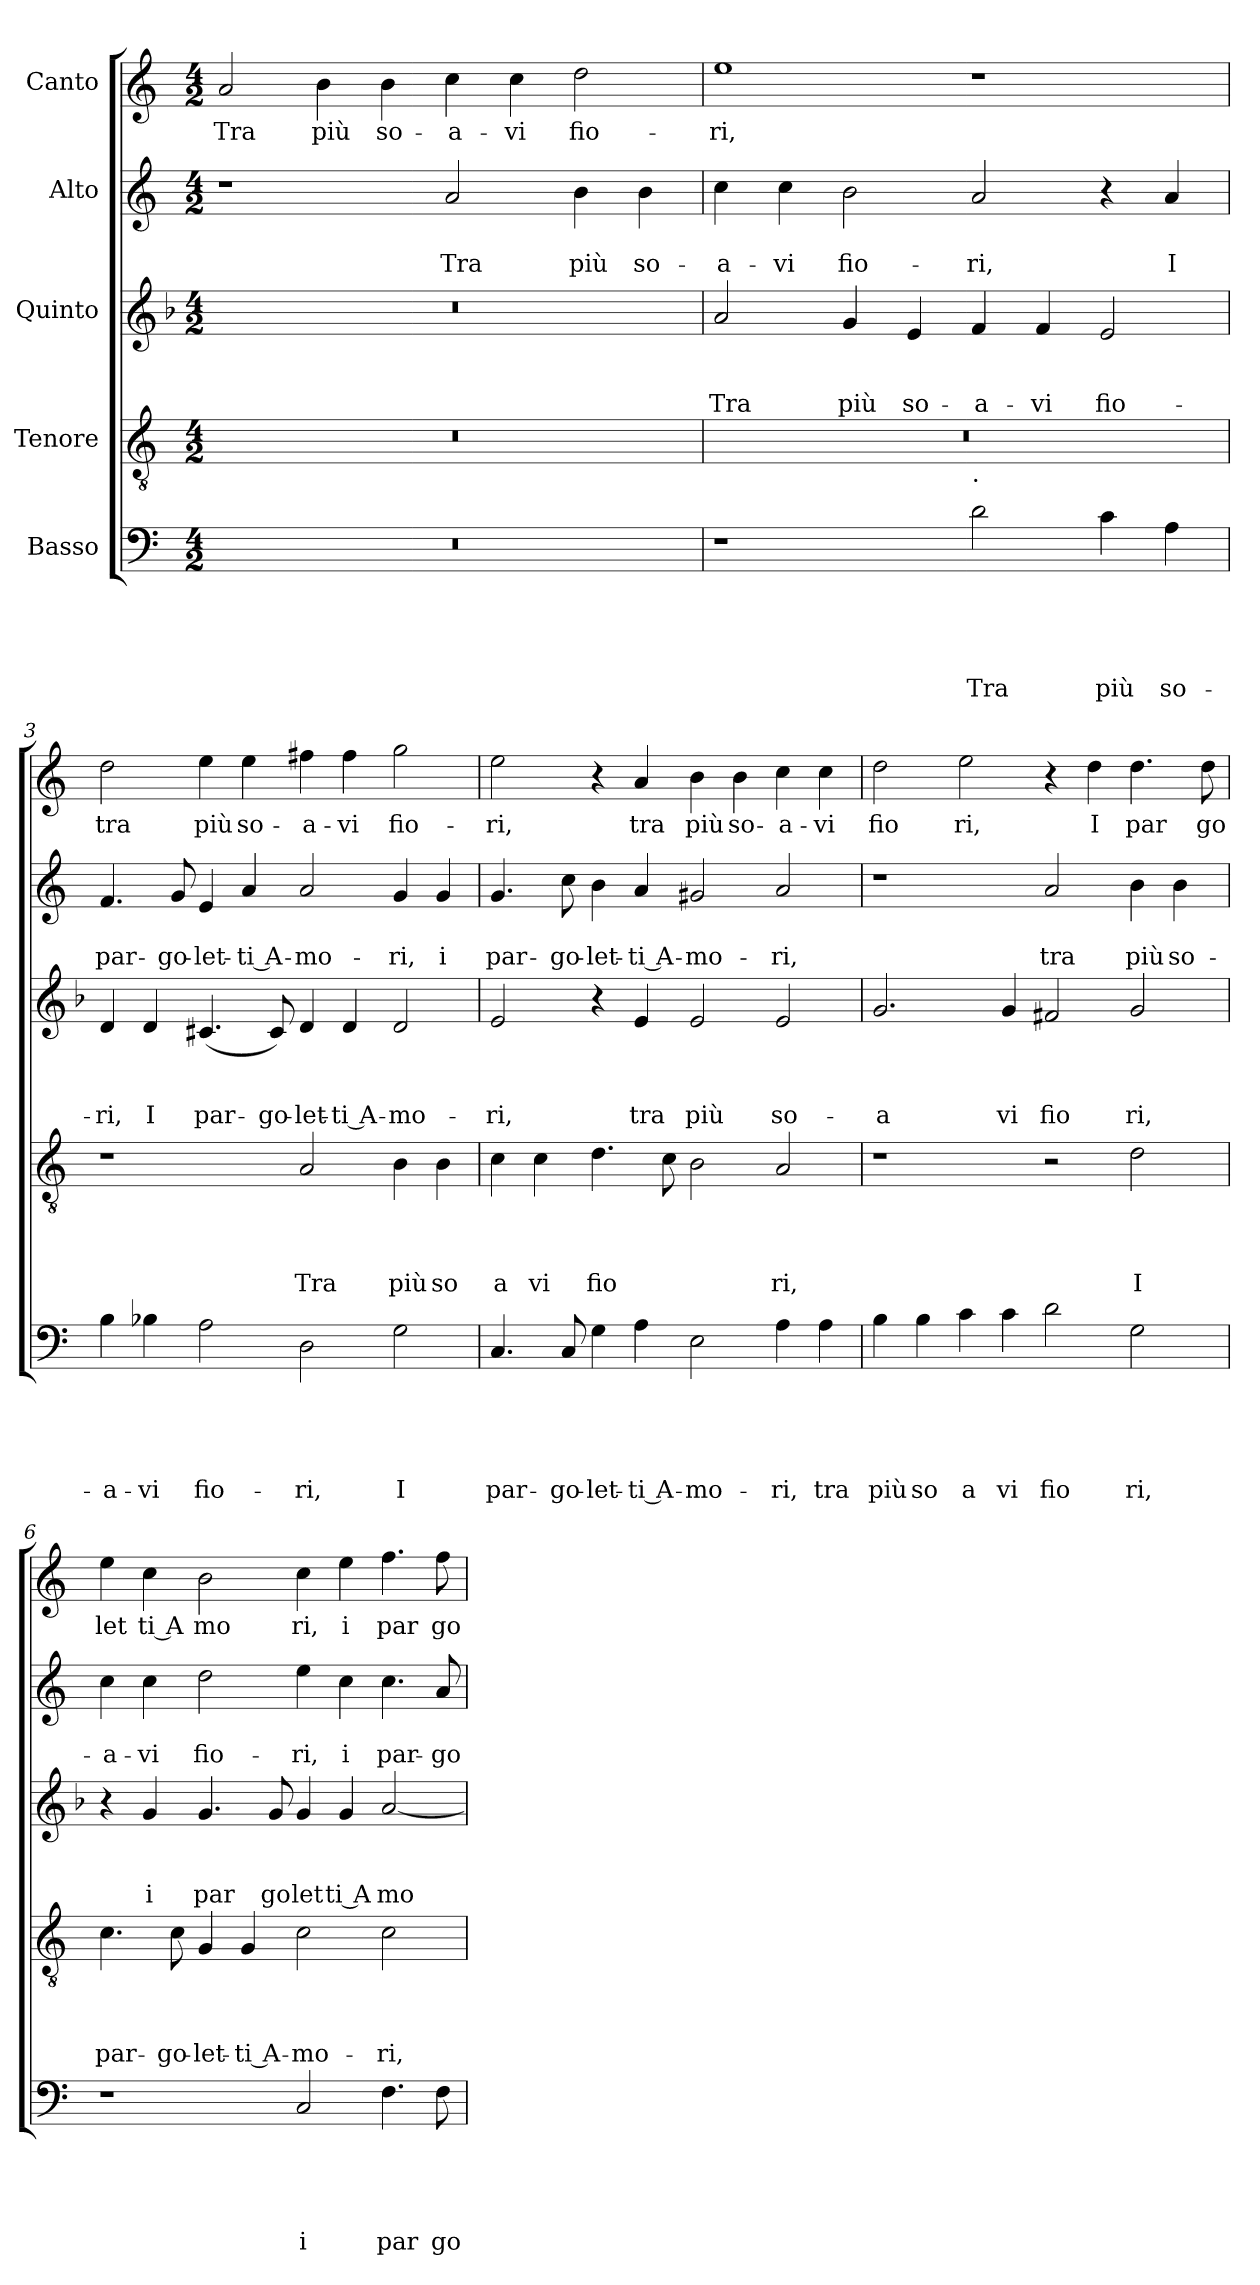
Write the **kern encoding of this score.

**kern	**text	**text	**text	**text	**text	**kern	**text	**text	**text	**text	**kern	**text	**text	**text	**kern	**text	**text	**kern	**text
*part5	*part5	*part5	*part5	*part5	*part5	*part4	*part4	*part4	*part4	*part4	*part3	*part3	*part3	*part3	*part2	*part2	*part2	*part1	*part1
*staff5	*staff5	*staff5	*staff5	*staff5	*staff5	*staff4	*staff4	*staff4	*staff4	*staff4	*staff3	*staff3	*staff3	*staff3	*staff2	*staff2	*staff2	*staff1	*staff1
*I"Basso	*	*	*	*	*	*I"Tenore	*	*	*	*	*I"Quinto	*	*	*	*I"Alto	*	*	*I"Canto	*
*clefF4	*	*	*	*	*	*clefGv2	*	*	*	*	*clefG2	*	*	*	*clefG2	*	*	*clefG2	*
*ITrd-3c-5	*	*	*	*	*	*ITrd-3c-5	*	*	*	*	*	*	*	*	*ITrd-3c-5	*	*	*ITrd-3c-5	*
*k[b-]	*	*	*	*	*	*k[b-]	*	*	*	*	*k[b-]	*	*	*	*k[b-]	*	*	*k[b-]	*
*F:	*	*	*	*	*	*F:	*	*	*	*	*F:	*	*	*	*F:	*	*	*F:	*
*M4/2	*	*	*	*	*	*M4/2	*	*	*	*	*M4/2	*	*	*	*M4/2	*	*	*M4/2	*
=1	=1	=1	=1	=1	=1	=1	=1	=1	=1	=1	=1	=1	=1	=1	=1	=1	=1	=1	=1
!	!	!	!	!	!	!	!	!	!	!	!	!	!	!	!	!	!	!	!LO:LY:b
0r	.	.	.	.	.	0r	.	.	.	.	0r	.	.	.	1r	.	.	2dd/	Tra
!	!	!	!	!	!	!	!	!	!	!	!	!	!	!	!	!	!	!	!LO:LY:b
.	.	.	.	.	.	.	.	.	.	.	.	.	.	.	.	.	.	4ee\	più
!	!	!	!	!	!	!	!	!	!	!	!	!	!	!	!	!	!	!	!LO:LY:b
.	.	.	.	.	.	.	.	.	.	.	.	.	.	.	.	.	.	4ee\	so-
!	!	!	!	!	!	!	!	!	!	!	!	!	!	!	!	!	!LO:LY:b	!	!LO:LY:b
.	.	.	.	.	.	.	.	.	.	.	.	.	.	.	2dd/	.	Tra	4ff\	-a-
!	!	!	!	!	!	!	!	!	!	!	!	!	!	!	!	!	!	!	!LO:LY:b
.	.	.	.	.	.	.	.	.	.	.	.	.	.	.	.	.	.	4ff\	-vi
!	!	!	!	!	!	!	!	!	!	!	!	!	!	!	!	!	!LO:LY:b	!	!LO:LY:b
.	.	.	.	.	.	.	.	.	.	.	.	.	.	.	4ee\	.	più	2gg\	fio-
!	!	!	!	!	!	!	!	!	!	!	!	!	!	!	!	!	!LO:LY:b	!	!
.	.	.	.	.	.	.	.	.	.	.	.	.	.	.	4ee\	.	so-	.	.
=2	=2	=2	=2	=2	=2	=2	=2	=2	=2	=2	=2	=2	=2	=2	=2	=2	=2	=2	=2
!	!	!	!	!	!	!	!	!	!	!	!	!	!	!LO:LY:b	!	!	!LO:LY:b	!	!LO:LY:b
*	*	*	*	*	*	*^	*	*	*	*	*	*	*	*	*	*	*	*	*
1r	.	.	.	.	.	0r	1ryy	.	.	.	.	2a/	.	.	Tra	4ff\	.	-a-	1aa	-ri,
!	!	!	!	!	!	!	!	!	!	!	!	!	!	!	!	!	!	!LO:LY:b	!	!
.	.	.	.	.	.	.	.	.	.	.	.	.	.	.	.	4ff\	.	-vi	.	.
!	!	!	!	!	!	!	!	!	!	!	!	!	!	!	!LO:LY:b	!	!	!LO:LY:b	!	!
.	.	.	.	.	.	.	.	.	.	.	.	4g/	.	.	più	2ee\	.	fio-	.	.
!	!	!	!	!	!	!	!	!	!	!	!	!	!	!	!LO:LY:b	!	!	!	!	!
.	.	.	.	.	.	.	.	.	.	.	.	4e/	.	.	so-	.	.	.	.	.
!	!	!	!	!	!	!	!LO:TX:b:t=.	!	!	!	!	!	!	!	!	!	!	!	!	!
!	!	!	!	!	!LO:LY:b	!	!	!	!	!	!	!	!	!	!LO:LY:b	!	!	!LO:LY:b	!	!
2g\	.	.	.	.	Tra	.	1ryy	.	.	.	.	4f/	.	.	-a-	2dd/	.	-ri,	1r	.
!	!	!	!	!	!	!	!	!	!	!	!	!	!	!	!LO:LY:b	!	!	!	!	!
.	.	.	.	.	.	.	.	.	.	.	.	4f/	.	.	-vi	.	.	.	.	.
!	!	!	!	!	!LO:LY:b	!	!	!	!	!	!	!	!	!	!LO:LY:b	!	!	!	!	!
4f\	.	.	.	.	più	.	.	.	.	.	.	2e/	.	.	fio-	4r	.	.	.	.
!	!	!	!	!	!LO:LY:b	!	!	!	!	!	!	!	!	!	!	!	!	!LO:LY:b	!	!
4d\	.	.	.	.	so-	.	.	.	.	.	.	.	.	.	.	4dd/	.	I	.	.
=3	=3	=3	=3	=3	=3	=3	=3	=3	=3	=3	=3	=3	=3	=3	=3	=3	=3	=3	=3	=3
!	!	!	!	!	!LO:LY:b	!	!	!	!	!	!	!	!	!	!LO:LY:b	!	!	!LO:LY:b	!	!LO:LY:b
*	*	*	*	*	*	*v	*v	*	*	*	*	*	*	*	*	*	*	*	*	*
4e\	.	.	.	.	-a-	1r	.	.	.	.	4d/	.	.	-ri,	4.b-/	.	par-	2gg\	tra
!	!	!	!	!	!LO:LY:b	!	!	!	!	!	!	!	!	!LO:LY:b	!	!	!	!	!
4e-X\	.	.	.	.	-vi	.	.	.	.	.	4d/	.	.	I	.	.	.	.	.
!	!	!	!	!	!	!	!	!	!	!	!	!	!	!	!	!	!LO:LY:b	!	!
.	.	.	.	.	.	.	.	.	.	.	.	.	.	.	8cc/	.	-go-	.	.
!	!	!	!	!	!LO:LY:b	!	!	!	!	!	!	!	!	!LO:LY:b	!	!	!LO:LY:b	!	!LO:LY:b
2d\	.	.	.	.	fio-	.	.	.	.	.	(4.c#X/	.	.	par-	4a/	.	-let-	4aa\	più
!	!	!	!	!	!	!	!	!	!	!	!	!	!	!	!	!	!LO:LY:b:rj	!	!LO:LY:b
.	.	.	.	.	.	.	.	.	.	.	.	.	.	.	4dd/	.	-ti A-	4aa\	so-
!	!	!	!	!	!	!	!	!	!	!	!	!	!	!LO:LY:b	!	!	!	!	!
.	.	.	.	.	.	.	.	.	.	.	8c#/)	.	.	-go-	.	.	.	.	.
!	!	!	!	!	!LO:LY:b	!	!	!	!	!LO:LY:b	!	!	!	!LO:LY:b	!	!	!LO:LY:b	!	!LO:LY:b
2G\	.	.	.	.	-ri,	2d/	.	.	.	Tra	4d/	.	.	-let-	2dd/	.	-mo-	4bbn\	-a-
!	!	!	!	!	!	!	!	!	!	!	!	!	!	!LO:LY:b:rj	!	!	!	!	!LO:LY:b
.	.	.	.	.	.	.	.	.	.	.	4d/	.	.	-ti A-	.	.	.	4bb\	-vi
!	!	!	!	!	!LO:LY:b	!	!	!	!	!LO:LY:b	!	!	!	!LO:LY:b	!	!	!LO:LY:b	!	!LO:LY:b
2c\	.	.	.	.	I	4e\	.	.	.	più	2d/	.	.	-mo-	4cc/	.	-ri,	2ccc\	fio-
!	!	!	!	!	!	!	!	!	!	!LO:LY:b	!	!	!	!	!	!	!LO:LY:b	!	!
.	.	.	.	.	.	4e\	.	.	.	so	.	.	.	.	4cc/	.	i	.	.
=4	=4	=4	=4	=4	=4	=4	=4	=4	=4	=4	=4	=4	=4	=4	=4	=4	=4	=4	=4
!	!	!	!	!	!LO:LY:b	!	!	!	!	!LO:LY:b	!	!	!	!LO:LY:b	!	!	!LO:LY:b	!	!LO:LY:b
4.F/	.	.	.	.	par-	4f\	.	.	.	a	2e/	.	.	-ri,	4.cc/	.	par-	2aa\	-ri,
!	!	!	!	!	!	!	!	!	!	!LO:LY:b	!	!	!	!	!	!	!	!	!
.	.	.	.	.	.	4f\	.	.	.	vi	.	.	.	.	.	.	.	.	.
!	!	!	!	!	!LO:LY:b	!	!	!	!	!	!	!	!	!	!	!	!LO:LY:b	!	!
8F/	.	.	.	.	-go-	.	.	.	.	.	.	.	.	.	8ff\	.	-go-	.	.
!	!	!	!	!	!LO:LY:b	!	!	!	!	!LO:LY:b	!	!	!	!	!	!	!LO:LY:b	!	!
4c\	.	.	.	.	-let-	4.g\	.	.	.	fio	4r	.	.	.	4ee\	.	-let-	4r	.
!	!	!	!	!	!LO:LY:b:rj	!	!	!	!	!	!	!	!	!LO:LY:b	!	!	!LO:LY:b:rj	!	!LO:LY:b
4d\	.	.	.	.	-ti A-	.	.	.	.	.	4e/	.	.	tra	4dd/	.	-ti A-	4dd/	tra
.	.	.	.	.	.	8f\	.	.	.	.	.	.	.	.	.	.	.	.	.
!	!	!	!	!	!LO:LY:b	!	!	!	!	!	!	!	!	!LO:LY:b	!	!	!LO:LY:b	!	!LO:LY:b
2A\	.	.	.	.	-mo-	2e\	.	.	.	.	2e/	.	.	più	2cc#X/	.	-mo-	4ee\	più
!	!	!	!	!	!	!	!	!	!	!	!	!	!	!	!	!	!	!	!LO:LY:b
.	.	.	.	.	.	.	.	.	.	.	.	.	.	.	.	.	.	4ee\	so-
!	!	!	!	!	!LO:LY:b	!	!	!	!	!LO:LY:b	!	!	!	!LO:LY:b	!	!	!LO:LY:b	!	!LO:LY:b
4d\	.	.	.	.	-ri,	2d/	.	.	.	ri,	2e/	.	.	so-	2dd/	.	-ri,	4ff\	-a-
!	!	!	!	!	!LO:LY:b	!	!	!	!	!	!	!	!	!	!	!	!	!	!LO:LY:b
4d\	.	.	.	.	tra	.	.	.	.	.	.	.	.	.	.	.	.	4ff\	-vi
!!LO:LB:g=z
=5	=5	=5	=5	=5	=5	=5	=5	=5	=5	=5	=5	=5	=5	=5	=5	=5	=5	=5	=5
!	!	!	!	!	!LO:LY:b	!	!	!	!	!	!	!	!	!LO:LY:b	!	!	!	!	!LO:LY:b
4e\	.	.	.	.	più	1r	.	.	.	.	2.g/	.	.	-a	1r	.	.	2gg\	fio
!	!	!	!	!	!LO:LY:b	!	!	!	!	!	!	!	!	!	!	!	!	!	!
4e\	.	.	.	.	so	.	.	.	.	.	.	.	.	.	.	.	.	.	.
!	!	!	!	!	!LO:LY:b	!	!	!	!	!	!	!	!	!	!	!	!	!	!LO:LY:b
4f\	.	.	.	.	a	.	.	.	.	.	.	.	.	.	.	.	.	2aa\	ri,
!	!	!	!	!	!LO:LY:b	!	!	!	!	!	!	!	!	!LO:LY:b	!	!	!	!	!
4f\	.	.	.	.	vi	.	.	.	.	.	4g/	.	.	vi	.	.	.	.	.
!	!	!	!	!	!LO:LY:b	!	!	!	!	!	!	!	!	!LO:LY:b	!	!	!LO:LY:b	!	!
2g\	.	.	.	.	fio	2r	.	.	.	.	2f#X/	.	.	fio	2dd/	.	tra	4r	.
!	!	!	!	!	!	!	!	!	!	!	!	!	!	!	!	!	!	!	!LO:LY:b
.	.	.	.	.	.	.	.	.	.	.	.	.	.	.	.	.	.	4gg\	I
!	!	!	!	!	!LO:LY:b	!	!	!	!	!LO:LY:b	!	!	!	!LO:LY:b	!	!	!LO:LY:b	!	!LO:LY:b
2c\	.	.	.	.	ri,	2g\	.	.	.	I	2g/	.	.	ri,	4ee\	.	più	4.gg\	par
!	!	!	!	!	!	!	!	!	!	!	!	!	!	!	!	!	!LO:LY:b	!	!
.	.	.	.	.	.	.	.	.	.	.	.	.	.	.	4ee\	.	so-	.	.
!	!	!	!	!	!	!	!	!	!	!	!	!	!	!	!	!	!	!	!LO:LY:b
.	.	.	.	.	.	.	.	.	.	.	.	.	.	.	.	.	.	8gg\	go
=6	=6	=6	=6	=6	=6	=6	=6	=6	=6	=6	=6	=6	=6	=6	=6	=6	=6	=6	=6
!	!	!	!	!	!	!	!	!	!	!LO:LY:b	!	!	!	!	!	!	!LO:LY:b	!	!LO:LY:b
1r	.	.	.	.	.	4.f\	.	.	.	par-	4r	.	.	.	4ff\	.	-a-	4aa\	let
!	!	!	!	!	!	!	!	!	!	!	!	!	!	!LO:LY:b	!	!	!LO:LY:b	!	!LO:LY:b:rj
.	.	.	.	.	.	.	.	.	.	.	4g/	.	.	i	4ff\	.	-vi	4ff\	ti A
!	!	!	!	!	!	!	!	!	!	!LO:LY:b	!	!	!	!	!	!	!	!	!
.	.	.	.	.	.	8f\	.	.	.	-go-	.	.	.	.	.	.	.	.	.
!	!	!	!	!	!	!	!	!	!	!LO:LY:b	!	!	!	!LO:LY:b	!	!	!LO:LY:b	!	!LO:LY:b
.	.	.	.	.	.	4c/	.	.	.	-let-	4.g/	.	.	par	2gg\	.	fio-	2ee\	mo
!	!	!	!	!	!	!	!	!	!	!LO:LY:b:rj	!	!	!	!	!	!	!	!	!
.	.	.	.	.	.	4c/	.	.	.	-ti A-	.	.	.	.	.	.	.	.	.
!	!	!	!	!	!	!	!	!	!	!	!	!	!	!LO:LY:b	!	!	!	!	!
.	.	.	.	.	.	.	.	.	.	.	8g/	.	.	go	.	.	.	.	.
!	!	!	!	!	!LO:LY:b	!	!	!	!	!LO:LY:b	!	!	!	!LO:LY:b	!	!	!LO:LY:b	!	!LO:LY:b
2F/	.	.	.	.	i	2f\	.	.	.	-mo-	4g/	.	.	let	4aa\	.	-ri,	4ff\	ri,
!	!	!	!	!	!	!	!	!	!	!	!	!	!	!LO:LY:b:rj	!	!	!LO:LY:b	!	!LO:LY:b
.	.	.	.	.	.	.	.	.	.	.	4g/	.	.	ti A	4ff\	.	i	4aa\	i
!	!	!	!	!	!LO:LY:b	!	!	!	!	!LO:LY:b	!	!	!	!LO:LY:b	!	!	!LO:LY:b	!	!LO:LY:b
4.B-\	.	.	.	.	par	2f\	.	.	.	-ri,	[<2a/	.	.	mo	4.ff\	.	par-	4.bb-\	par
!	!	!	!	!	!LO:LY:b	!	!	!	!	!	!	!	!	!	!	!	!LO:LY:b	!	!LO:LY:b
8B-\	.	.	.	.	go	.	.	.	.	.	.	.	.	.	8dd/	.	-go-	8bb-\	go
=	=	=	=	=	=	=	=	=	=	=	=	=	=	=	=	=	=	=	=
*-	*-	*-	*-	*-	*-	*-	*-	*-	*-	*-	*-	*-	*-	*-	*-	*-	*-	*-	*-
